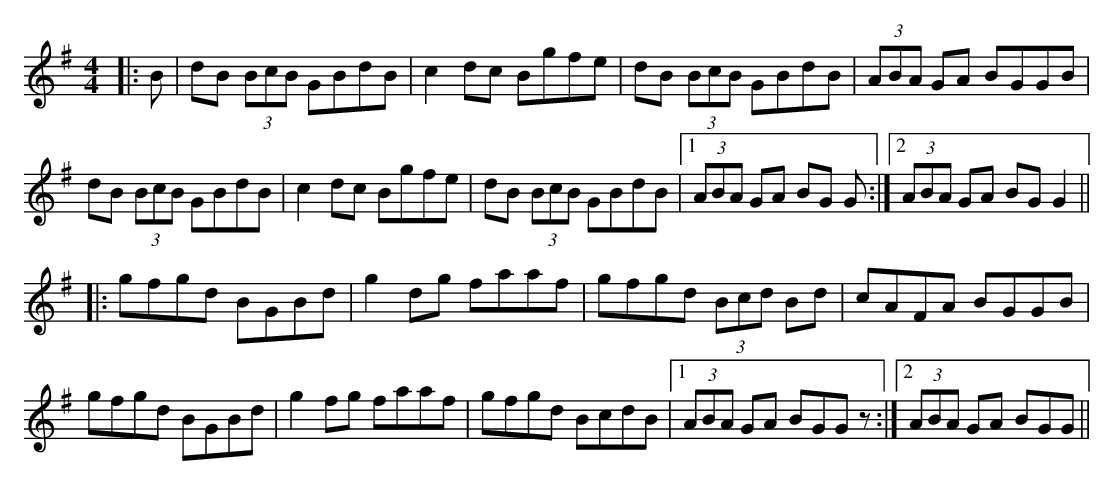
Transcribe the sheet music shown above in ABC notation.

X:1
M:4/4
K:G
|:B|dB (3BcB GBdB|c2dc Bgfe|dB (3BcB GBdB|(3ABA GA BGGB|
dB (3BcB GBdB|c2dc Bgfe|dB (3BcB GBdB|1 (3ABA GA BG G:|2 (3ABA GA BGG2||
|:gfgd BGBd|g2dg faaf|gfgd (3Bcd Bd|cAFA BGGB|
gfgd BGBd|g2fg faaf|gfgd BcdB|1 (3ABA GA BGGz:|2 (3ABA GA BGG||
